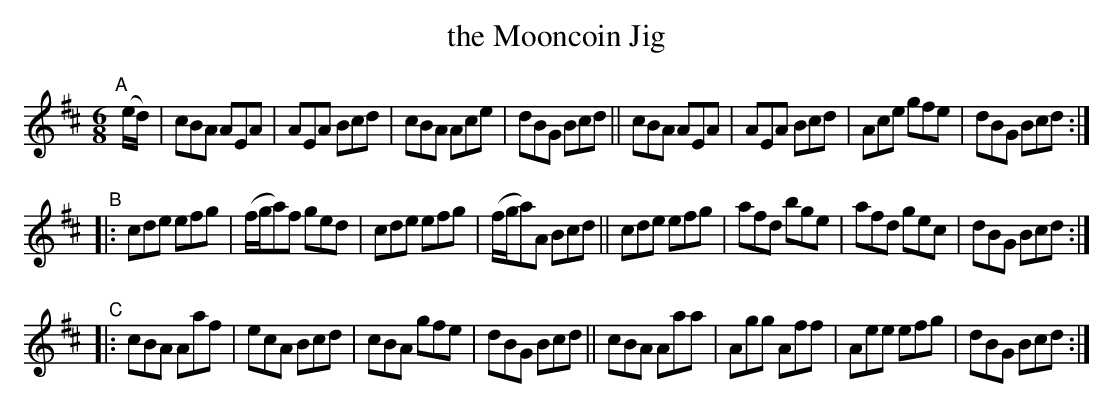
X:1
T: the Mooncoin Jig
M: 6/8
L: 1/8
K: Amix
"^A"[|] (e/d/) \
|  cBA AEA | AEA Bcd | cBA Ace | dBG Bcd \
|| cBA AEA | AEA Bcd | Ace gfe | dBG Bcd :|
"^B"\
|: cde efg | (f/g/a)f ged \
 | cde efg | (f/g/a)A Bcd \
|| cde efg | afd bge | afd gec | dBG Bcd :|
"^C"\
|: cBA Aaf | ecA Bcd | cBA gfe | dBG Bcd \
|| cBA Aaa | Agg Aff | Aee efg | dBG Bcd :|
